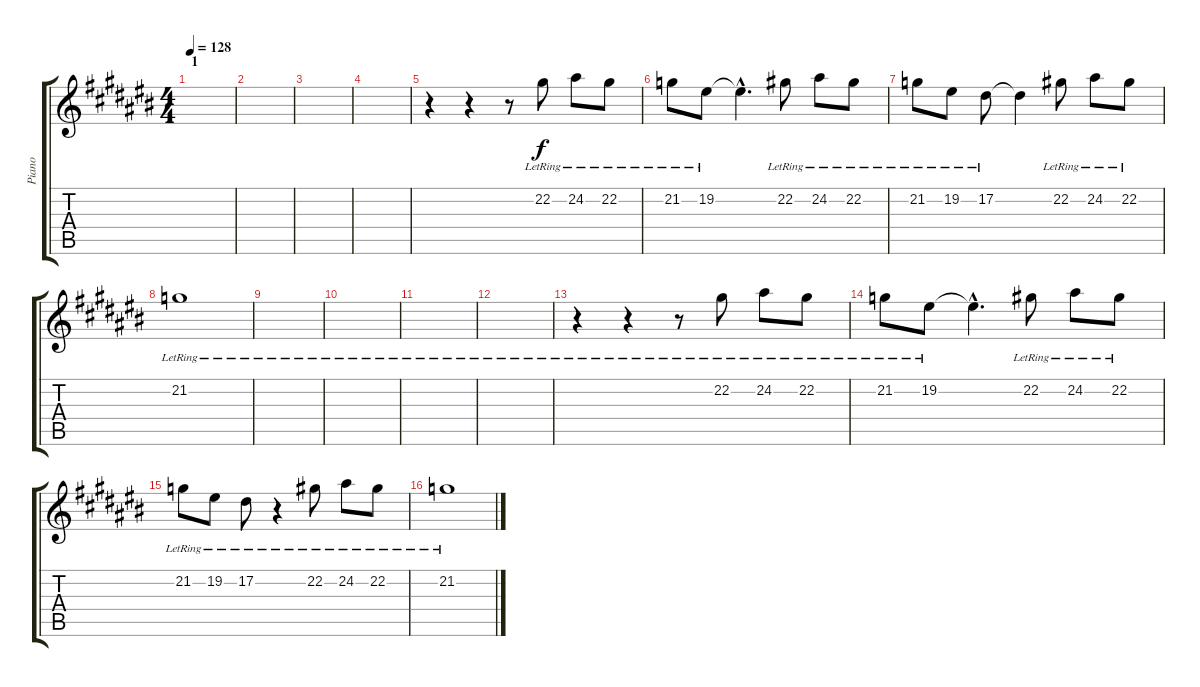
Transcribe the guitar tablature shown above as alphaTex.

\track ("Piano" "Piano") {instrument electricgrandpiano}
\staff {score tabs}
\tuning (Eb4 Bb3 Gb3 Db3 Ab2 Eb2) {hide}
\ts (4 4)
\section ("" "1")
\tempo 128
\clef g2
\ks c#
|
|
|
|
r.4 r.4 r.8 22.2{lr}.8 24.2{lr}.8 22.2{lr}.8 |
21.2{lr}.8 19.2{lr}.8 19.2{hac t}.4{d} 22.2{lr}.8 24.2{lr}.8 22.2{lr}.8 |
21.2{lr}.8 19.2{lr}.8 17.2{lr}.8 17.2{t}.4 22.2{lr}.8 24.2{lr}.8 22.2{lr}.8 |
21.2{lr}.1 |
|
|
|
|
r.4 r.4 r.8 22.2{lr}.8 24.2{lr}.8 22.2{lr}.8 |
21.2{lr}.8 19.2{lr}.8 19.2{hac t}.4{d} 22.2{lr}.8 24.2{lr}.8 22.2{lr}.8 |
21.2{lr}.8 19.2{lr}.8 17.2{lr}.8 r.4 22.2{lr}.8 24.2{lr}.8 22.2{lr}.8 |
21.2{lr}.1
